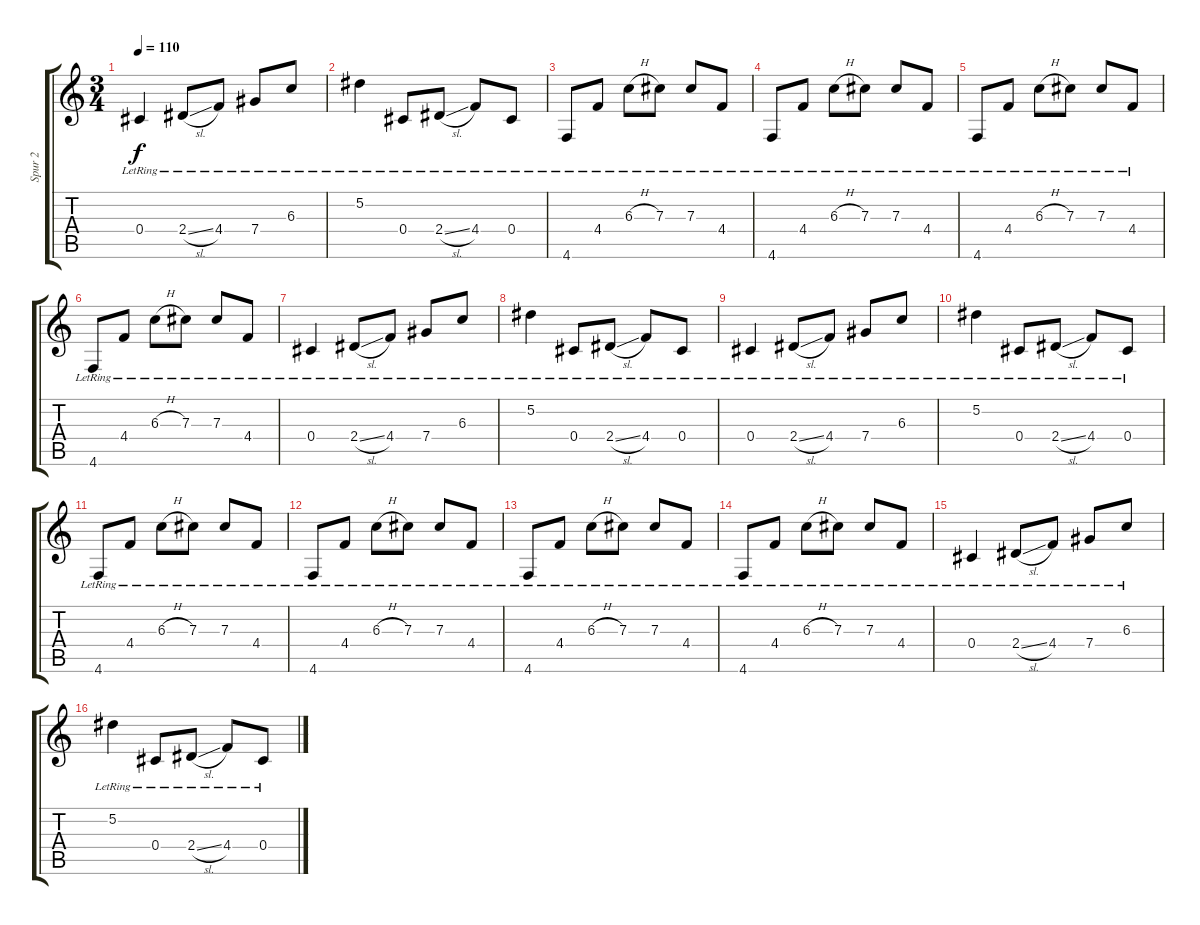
\track ("Spur 2" "Spur 2") {instrument distortionguitar}
\staff {score tabs}
\tuning (Eb4 Bb3 Gb3 Db3 Ab2 Db2) {hide}
\ts (3 4)
\tempo 110
\clef g2
\ks c
0.4{lr}.4{dy f} 2.4{sl lr}.8 4.4{lr}.8 7.4{lr}.8 6.3{lr}.8 |
5.2{lr}.4 0.4{lr}.8 2.4{sl lr}.8 4.4{lr}.8 0.4{lr}.8 |
4.6{lr}.8 4.4{lr}.8 6.3{h lr}.8 7.3{lr}.8 7.3{lr}.8 4.4{lr}.8 |
4.6{lr}.8 4.4{lr}.8 6.3{h lr}.8 7.3{lr}.8 7.3{lr}.8 4.4{lr}.8 |
4.6{lr}.8 4.4{lr}.8 6.3{h lr}.8 7.3{lr}.8 7.3{lr}.8 4.4{lr}.8 |
4.6{lr}.8 4.4{lr}.8 6.3{h lr}.8 7.3{lr}.8 7.3{lr}.8 4.4{lr}.8 |
0.4{lr}.4 2.4{sl lr}.8 4.4{lr}.8 7.4{lr}.8 6.3{lr}.8 |
5.2{lr}.4 0.4{lr}.8 2.4{sl lr}.8 4.4{lr}.8 0.4{lr}.8 |
0.4{lr}.4 2.4{sl lr}.8 4.4{lr}.8 7.4{lr}.8 6.3{lr}.8 |
5.2{lr}.4 0.4{lr}.8 2.4{sl lr}.8 4.4{lr}.8 0.4{lr}.8 |
4.6{lr}.8 4.4{lr}.8 6.3{h lr}.8 7.3{lr}.8 7.3{lr}.8 4.4{lr}.8 |
4.6{lr}.8 4.4{lr}.8 6.3{h lr}.8 7.3{lr}.8 7.3{lr}.8 4.4{lr}.8 |
4.6{lr}.8 4.4{lr}.8 6.3{h lr}.8 7.3{lr}.8 7.3{lr}.8 4.4{lr}.8 |
4.6{lr}.8 4.4{lr}.8 6.3{h lr}.8 7.3{lr}.8 7.3{lr}.8 4.4{lr}.8 |
0.4{lr}.4 2.4{sl lr}.8 4.4{lr}.8 7.4{lr}.8 6.3{lr}.8 |
5.2{lr}.4 0.4{lr}.8 2.4{sl lr}.8 4.4{lr}.8 0.4{lr}.8
